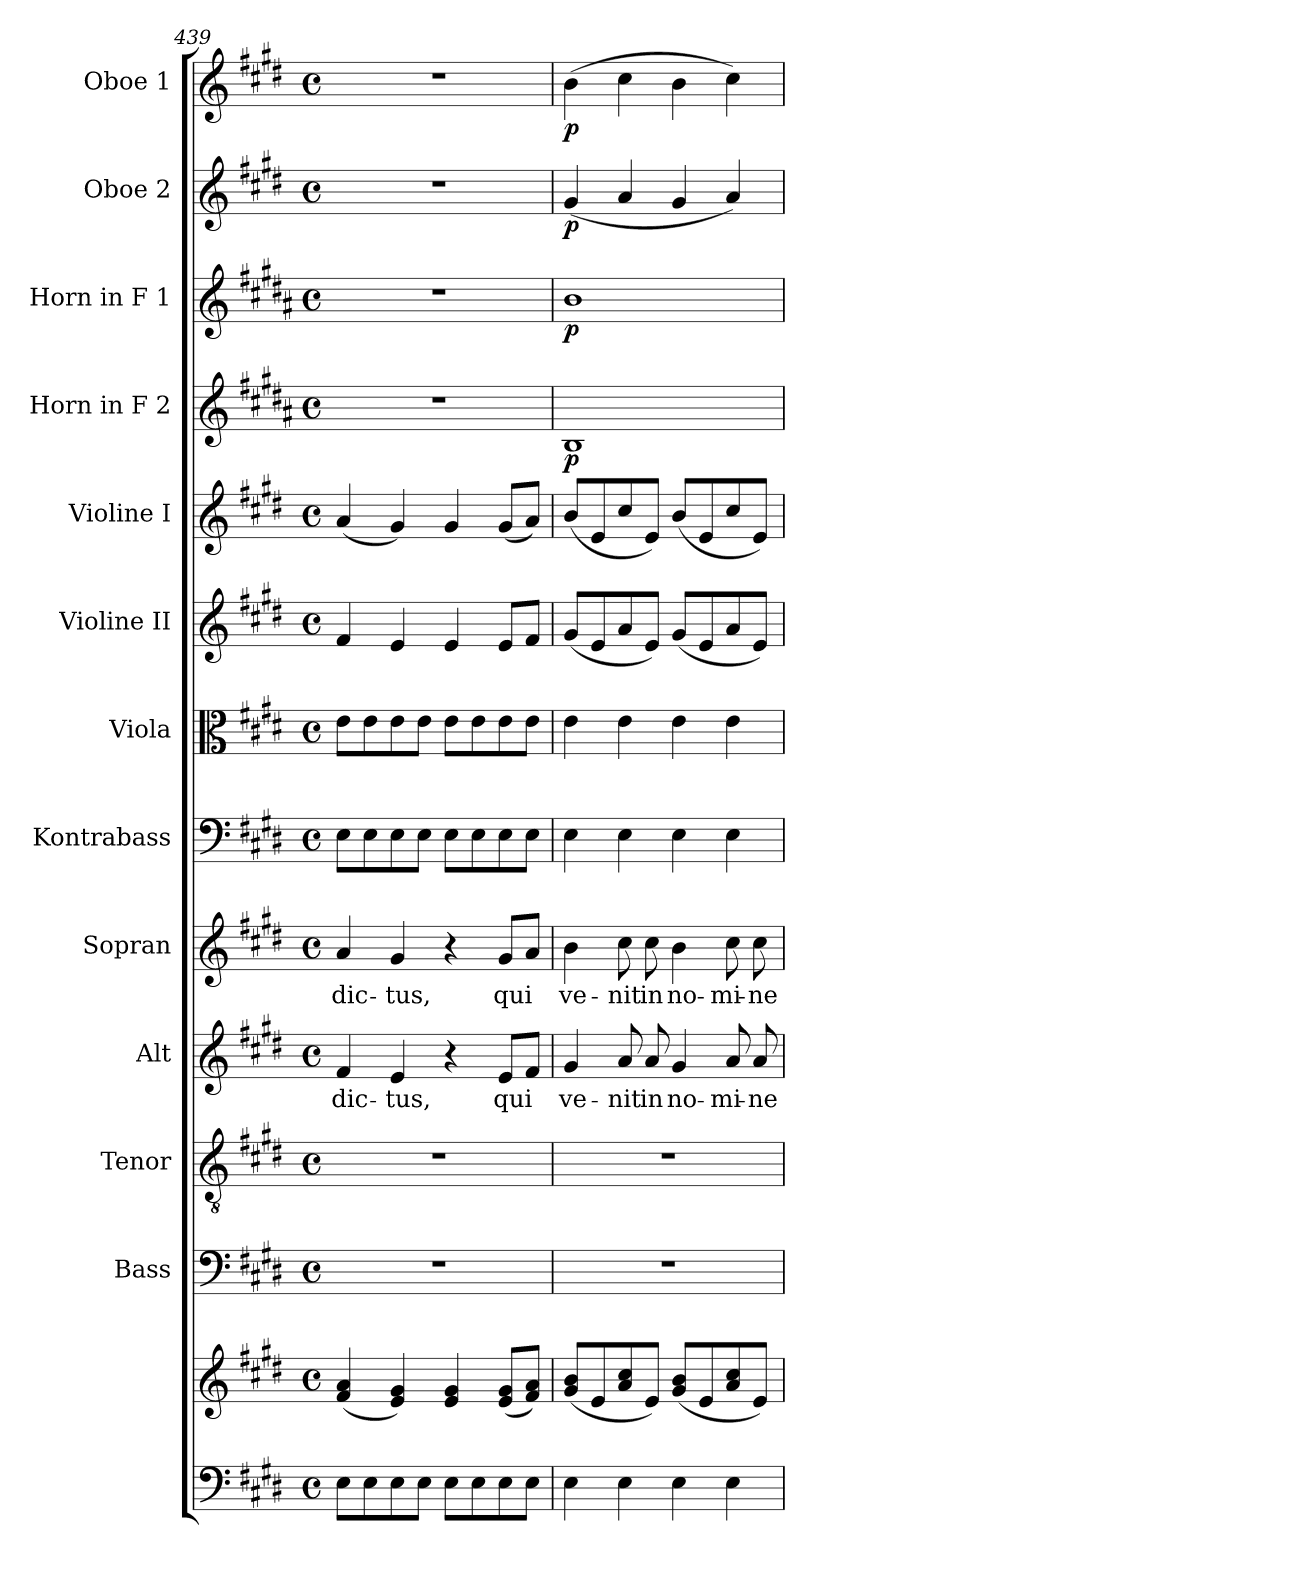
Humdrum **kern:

**kern	**kern	**kern	**kern	**kern	**text	**kern	**text	**kern	**kern	**kern	**kern	**kern	**dynam	**kern	**dynam	**kern	**dynam	**kern	**dynam
*part13	*part13	*part12	*part11	*part10	*part10	*part9	*part9	*part8	*part7	*part6	*part5	*part4	*part4	*part3	*part3	*part2	*part2	*part1	*part1
*staff14	*staff13	*staff12	*staff11	*staff10	*staff10	*staff9	*staff9	*staff8	*staff7	*staff6	*staff5	*staff4	*staff4	*staff3	*staff3	*staff2	*staff2	*staff1	*staff1
*	*	*I"Bass	*I"Tenor	*I"Alt	*	*I"Sopran	*	*I"Kontrabass	*I"Viola	*I"Violine II	*I"Violine I	*I"Horn in F 2	*	*I"Horn in F 1	*	*I"Oboe 2	*	*I"Oboe 1	*
*	*	*I'B.	*I'T.	*I'A.	*	*I'S.	*	*I'Kb.	*I'Vla.	*I'Vl. II	*I'Vl. I	*	*	*	*	*I'Ob.. 2	*	*I'Ob. 1	*
*clefF4	*clefG2	*clefF4	*clefGv2	*clefG2	*	*clefG2	*	*clefF4	*clefC3	*clefG2	*clefG2	*clefG2	*	*clefG2	*	*clefG2	*	*clefG2	*
*	*	*	*	*	*	*	*	*ITrd7c12	*	*	*	*ITrd4c7	*	*ITrd4c7	*	*	*	*	*
*k[f#c#g#d#]	*k[f#c#g#d#]	*k[f#c#g#d#]	*k[f#c#g#d#]	*k[f#c#g#d#]	*	*k[f#c#g#d#]	*	*k[f#c#g#d#]	*k[f#c#g#d#]	*k[f#c#g#d#]	*k[f#c#g#d#]	*k[f#c#g#d#]	*	*k[f#c#g#d#]	*	*k[f#c#g#d#]	*	*k[f#c#g#d#]	*
*E:	*E:	*E:	*E:	*E:	*	*E:	*	*E:	*E:	*E:	*E:	*E:	*	*E:	*	*E:	*	*E:	*
*M4/4	*M4/4	*M4/4	*M4/4	*M4/4	*	*M4/4	*	*M4/4	*M4/4	*M4/4	*M4/4	*M4/4	*	*M4/4	*	*M4/4	*	*M4/4	*
*met(c)	*met(c)	*met(c)	*met(c)	*met(c)	*	*met(c)	*	*met(c)	*met(c)	*met(c)	*met(c)	*met(c)	*	*met(c)	*	*met(c)	*	*met(c)	*
=439	=439	=439	=439	=439	=439	=439	=439	=439	=439	=439	=439	=439	=439	=439	=439	=439	=439	=439	=439
!	!	!	!	!	!LO:LY:b	!	!LO:LY:b	!	!	!	!	!	!	!	!	!	!	!	!
8E\L	(<4f#/ 4a/	1r	1r	4f#/	-dic-	4a/	-dic-	8EE\L	8e\L	4f#/	(<4a/	1r	.	1r	.	1r	.	1r	.
8E\	.	.	.	.	.	.	.	8EE\	8e\	.	.	.	.	.	.	.	.	.	.
!	!	!	!	!	!LO:LY:b	!	!LO:LY:b	!	!	!	!	!	!	!	!	!	!	!	!
8E\	4e/ 4g#/)	.	.	4e/	-tus,	4g#/	-tus,	8EE\	8e\	4e/	4g#/)	.	.	.	.	.	.	.	.
8E\J	.	.	.	.	.	.	.	8EE\J	8e\J	.	.	.	.	.	.	.	.	.	.
8E\L	4e/ 4g#/	.	.	4r	.	4r	.	8EE\L	8e\L	4e/	4g#/	.	.	.	.	.	.	.	.
8E\	.	.	.	.	.	.	.	8EE\	8e\	.	.	.	.	.	.	.	.	.	.
!	!	!	!	!	!LO:LY:b	!	!LO:LY:b	!	!	!	!	!	!	!	!	!	!	!	!
8E\	(<8e/ 8g#/L	.	.	8e/L	qui	8g#/L	qui	8EE\	8e\	8e/L	(<8g#/L	.	.	.	.	.	.	.	.
8E\J	8f#/ 8a/J)	.	.	8f#/J	.	8a/J	.	8EE\J	8e\J	8f#/J	8a/J)	.	.	.	.	.	.	.	.
!!LO:PB:g=z
=440	=440	=440	=440	=440	=440	=440	=440	=440	=440	=440	=440	=440	=440	=440	=440	=440	=440	=440	=440
!	!	!	!	!	!LO:LY:b	!	!LO:LY:b	!	!	!	!	!	!LO:DY:b	!	!LO:DY:b	!	!LO:DY:b	!	!LO:DY:b
4E\	(<8g#/ 8b/L	1r	1r	4g#/	ve-	4b\	ve-	4EE\	4e\	(<8g#/L	(<8b/L	1E	p	1e	p	(<4g#/	p	(>4b\	p
.	8e/	.	.	.	.	.	.	.	.	8e/	8e/	.	.	.	.	.	.	.	.
!	!	!	!	!	!LO:LY:b	!	!LO:LY:b	!	!	!	!	!	!	!	!	!	!	!	!
4E\	8a/ 8cc#/	.	.	8a/	-nit	8cc#\	-nit	4EE\	4e\	8a/	8cc#/	.	.	.	.	4a/	.	4cc#\	.
!	!	!	!	!	!LO:LY:b	!	!LO:LY:b	!	!	!	!	!	!	!	!	!	!	!	!
.	8e/J)	.	.	8a/	in	8cc#\	in	.	.	8e/J)	8e/J)	.	.	.	.	.	.	.	.
!	!	!	!	!	!LO:LY:b	!	!LO:LY:b	!	!	!	!	!	!	!	!	!	!	!	!
4E\	(<8g#/ 8b/L	.	.	4g#/	no-	4b\	no-	4EE\	4e\	(<8g#/L	(<8b/L	.	.	.	.	4g#/	.	4b\	.
.	8e/	.	.	.	.	.	.	.	.	8e/	8e/	.	.	.	.	.	.	.	.
!	!	!	!	!	!LO:LY:b	!	!LO:LY:b	!	!	!	!	!	!	!	!	!	!	!	!
4E\	8a/ 8cc#/	.	.	8a/	-mi-	8cc#\	-mi-	4EE\	4e\	8a/	8cc#/	.	.	.	.	4a/)	.	4cc#\)	.
!	!	!	!	!	!LO:LY:b	!	!LO:LY:b	!	!	!	!	!	!	!	!	!	!	!	!
.	8e/J)	.	.	8a/	-ne	8cc#\	-ne	.	.	8e/J)	8e/J)	.	.	.	.	.	.	.	.
=	=	=	=	=	=	=	=	=	=	=	=	=	=	=	=	=	=	=	=
*-	*-	*-	*-	*-	*-	*-	*-	*-	*-	*-	*-	*-	*-	*-	*-	*-	*-	*-	*-
